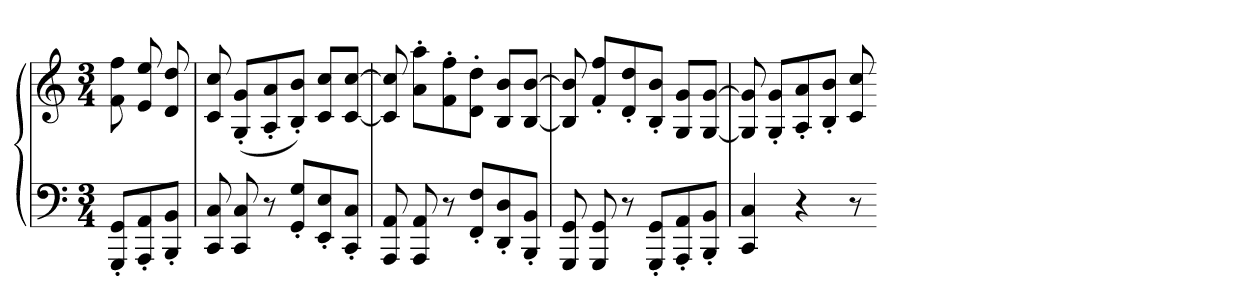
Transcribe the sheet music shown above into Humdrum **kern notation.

**kern	**kern
*part1	*part1
*staff2	*staff1
*clefF4	*clefG2
*k[]	*k[]
*C:	*C:
*M3/4	*M3/4
=	=
8GGG' 8GG'L	8f 8ff
8AAA' 8AA'	8e 8ee
8BBB' 8BB'J	8d 8dd
=197	=197
8CC 8C	8c 8cc
8CC 8C	(8G' 8g'L
8r	8A' 8a'
8GG' 8G'L	8B' 8b'J)
8EE' 8E'	8c 8ccL
8CC' 8C'J	[8c [8ccJ
=198	=198
8AAA 8AA	8c] 8cc]
8AAA 8AA	8a' 8aa'L
8r	8f' 8ff'
8FF' 8F'L	8d' 8dd'J
8DD' 8D'	8B 8bL
8BBB' 8BB'J	[8B [8bJ
=199	=199
8GGG 8GG	8B] 8b]
8GGG 8GG	8f' 8ff'L
8r	8d' 8dd'
8GGG' 8GG'L	8B' 8b'J
8AAA' 8AA'	8G 8gL
8BBB' 8BB'J	[8G [8gJ
=200	=200
4CC 4C	8G] 8g]
.	8G' 8g'L
4r	8A' 8a'
.	8B' 8b'J
8r	8c 8cc
=-	=-
*-	*-
